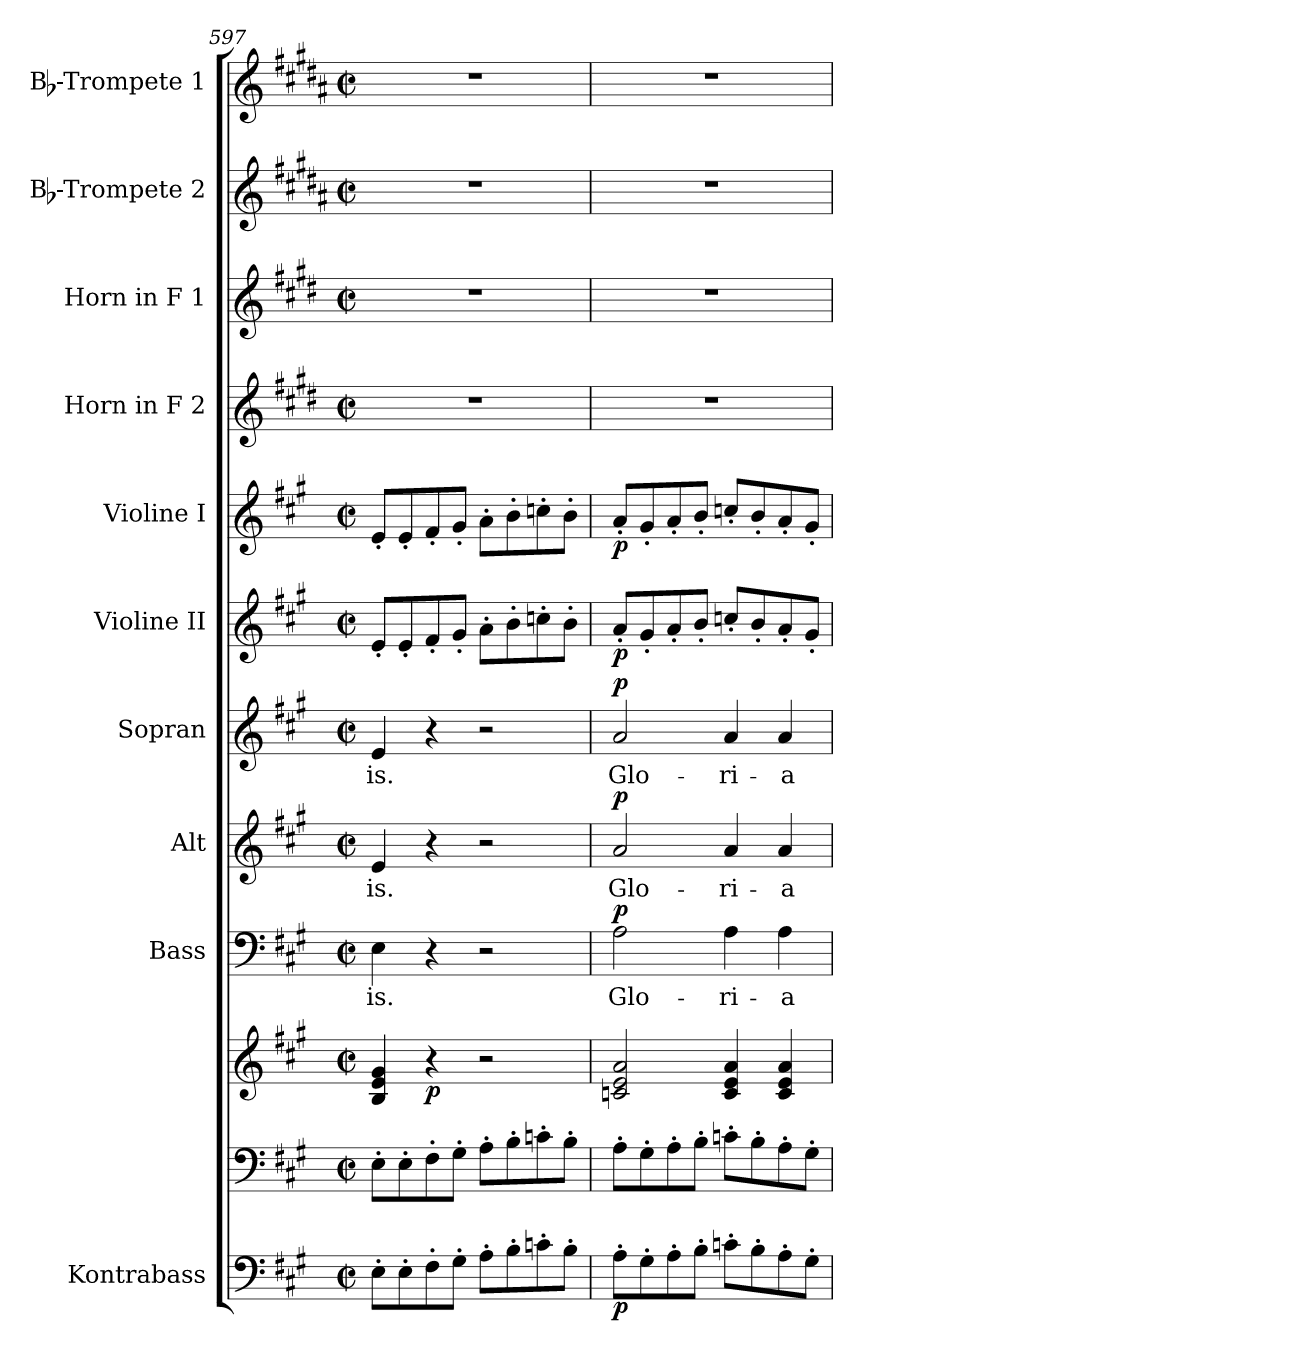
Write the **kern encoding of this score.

**kern	**dynam	**kern	**kern	**dynam	**kern	**text	**dynam	**kern	**text	**dynam	**kern	**text	**dynam	**kern	**dynam	**kern	**dynam	**kern	**kern	**kern	**kern
*part11	*part11	*part10	*part10	*part10	*part9	*part9	*part9	*part8	*part8	*part8	*part7	*part7	*part7	*part6	*part6	*part5	*part5	*part4	*part3	*part2	*part1
*staff12	*staff12	*staff11	*staff10	*staff10/11	*staff9	*staff9	*staff9	*staff8	*staff8	*staff8	*staff7	*staff7	*staff7	*staff6	*staff6	*staff5	*staff5	*staff4	*staff3	*staff2	*staff1
*I"Kontrabass	*	*	*	*	*I"Bass	*	*	*I"Alt	*	*	*I"Sopran	*	*	*I"Violine II	*	*I"Violine I	*	*I"Horn in F 2	*I"Horn in F 1	*I"Bb-Trompete 2	*I"Bb-Trompete 1
*I'Kb.	*	*	*	*	*I'B.	*	*	*I'A.	*	*	*I'S.	*	*	*I'Vl. II	*	*I'Vl. I	*	*	*	*I'Bb Trp. 2	*I'Bb Trp. 1
*clefF4	*	*clefF4	*clefG2	*	*clefF4	*	*	*clefG2	*	*	*clefG2	*	*	*clefG2	*	*clefG2	*	*clefG2	*clefG2	*clefG2	*clefG2
*ITrd7c12	*	*	*	*	*	*	*	*	*	*	*	*	*	*	*	*	*	*ITrd4c7	*ITrd4c7	*ITrd1c2	*ITrd1c2
*k[f#c#g#]	*	*k[f#c#g#]	*k[f#c#g#]	*	*k[f#c#g#]	*	*	*k[f#c#g#]	*	*	*k[f#c#g#]	*	*	*k[f#c#g#]	*	*k[f#c#g#]	*	*k[f#c#g#]	*k[f#c#g#]	*k[f#c#g#]	*k[f#c#g#]
*A:	*	*A:	*A:	*	*A:	*	*	*A:	*	*	*A:	*	*	*A:	*	*A:	*	*A:	*A:	*A:	*A:
*M2/2	*	*M2/2	*M2/2	*	*M2/2	*	*	*M2/2	*	*	*M2/2	*	*	*M2/2	*	*M2/2	*	*M2/2	*M2/2	*M2/2	*M2/2
*met(c|)	*	*met(c|)	*met(c|)	*	*met(c|)	*	*	*met(c|)	*	*	*met(c|)	*	*	*met(c|)	*	*met(c|)	*	*met(c|)	*met(c|)	*met(c|)	*met(c|)
=597	=597	=597	=597	=597	=597	=597	=597	=597	=597	=597	=597	=597	=597	=597	=597	=597	=597	=597	=597	=597	=597
!	!	!	!	!	!	!LO:LY:b	!	!	!LO:LY:b	!	!	!LO:LY:b	!	!	!	!	!	!	!	!	!
8EE'>\L	.	8E'>\L	4B/ 4e/ 4g#/	.	4E\	-is.	.	4e/	-is.	.	4e/	-is.	.	8e'</L	.	8e'</L	.	1r	1r	1r	1r
8EE'>\	.	8E'>\	.	.	.	.	.	.	.	.	.	.	.	8e'</	.	8e'</	.	.	.	.	.
!	!	!	!	!LO:DY:b	!	!	!	!	!	!	!	!	!	!	!	!	!	!	!	!	!
8FF#'>\	.	8F#'>\	4r	p	4r	.	.	4r	.	.	4r	.	.	8f#'</	.	8f#'</	.	.	.	.	.
8GG#'>\J	.	8G#'>\J	.	.	.	.	.	.	.	.	.	.	.	8g#'</J	.	8g#'</J	.	.	.	.	.
8AA'>\L	.	8A'>\L	2r	.	2r	.	.	2r	.	.	2r	.	.	8a'>\L	.	8a'>\L	.	.	.	.	.
8BB'>\	.	8B'>\	.	.	.	.	.	.	.	.	.	.	.	8b'>\	.	8b'>\	.	.	.	.	.
8Cn'>\	.	8cn'>\	.	.	.	.	.	.	.	.	.	.	.	8ccn'>\	.	8ccn'>\	.	.	.	.	.
8BB'>\J	.	8B'>\J	.	.	.	.	.	.	.	.	.	.	.	8b'>\J	.	8b'>\J	.	.	.	.	.
=598	=598	=598	=598	=598	=598	=598	=598	=598	=598	=598	=598	=598	=598	=598	=598	=598	=598	=598	=598	=598	=598
!	!LO:DY:b	!	!	!	!	!LO:LY:b	!LO:DY:a	!	!LO:LY:b	!LO:DY:a	!	!LO:LY:b	!LO:DY:a	!	!LO:DY:b	!	!LO:DY:b	!	!	!	!
8AA'>\L	p	8A'>\L	2cn/ 2e/ 2a/	.	2A\	Glo-	p	2a/	Glo-	p	2a/	Glo-	p	8a'</L	p	8a'</L	p	1r	1r	1r	1r
8GG#'>\	.	8G#'>\	.	.	.	.	.	.	.	.	.	.	.	8g#'</	.	8g#'</	.	.	.	.	.
8AA'>\	.	8A'>\	.	.	.	.	.	.	.	.	.	.	.	8a'</	.	8a'</	.	.	.	.	.
8BB'>\J	.	8B'>\J	.	.	.	.	.	.	.	.	.	.	.	8b'</J	.	8b'</J	.	.	.	.	.
!	!	!	!	!	!	!LO:LY:b	!	!	!LO:LY:b	!	!	!LO:LY:b	!	!	!	!	!	!	!	!	!
8Cn'>\L	.	8cn'>\L	4c/ 4e/ 4a/	.	4A\	-ri-	.	4a/	-ri-	.	4a/	-ri-	.	8ccn'</L	.	8ccn'</L	.	.	.	.	.
8BB'>\	.	8B'>\	.	.	.	.	.	.	.	.	.	.	.	8b'</	.	8b'</	.	.	.	.	.
!	!	!	!	!	!	!LO:LY:b	!	!	!LO:LY:b	!	!	!LO:LY:b	!	!	!	!	!	!	!	!	!
8AA'>\	.	8A'>\	4c/ 4e/ 4a/	.	4A\	-a	.	4a/	-a	.	4a/	-a	.	8a'</	.	8a'</	.	.	.	.	.
8GG#'>\J	.	8G#'>\J	.	.	.	.	.	.	.	.	.	.	.	8g#'</J	.	8g#'</J	.	.	.	.	.
=	=	=	=	=	=	=	=	=	=	=	=	=	=	=	=	=	=	=	=	=	=
*-	*-	*-	*-	*-	*-	*-	*-	*-	*-	*-	*-	*-	*-	*-	*-	*-	*-	*-	*-	*-	*-
